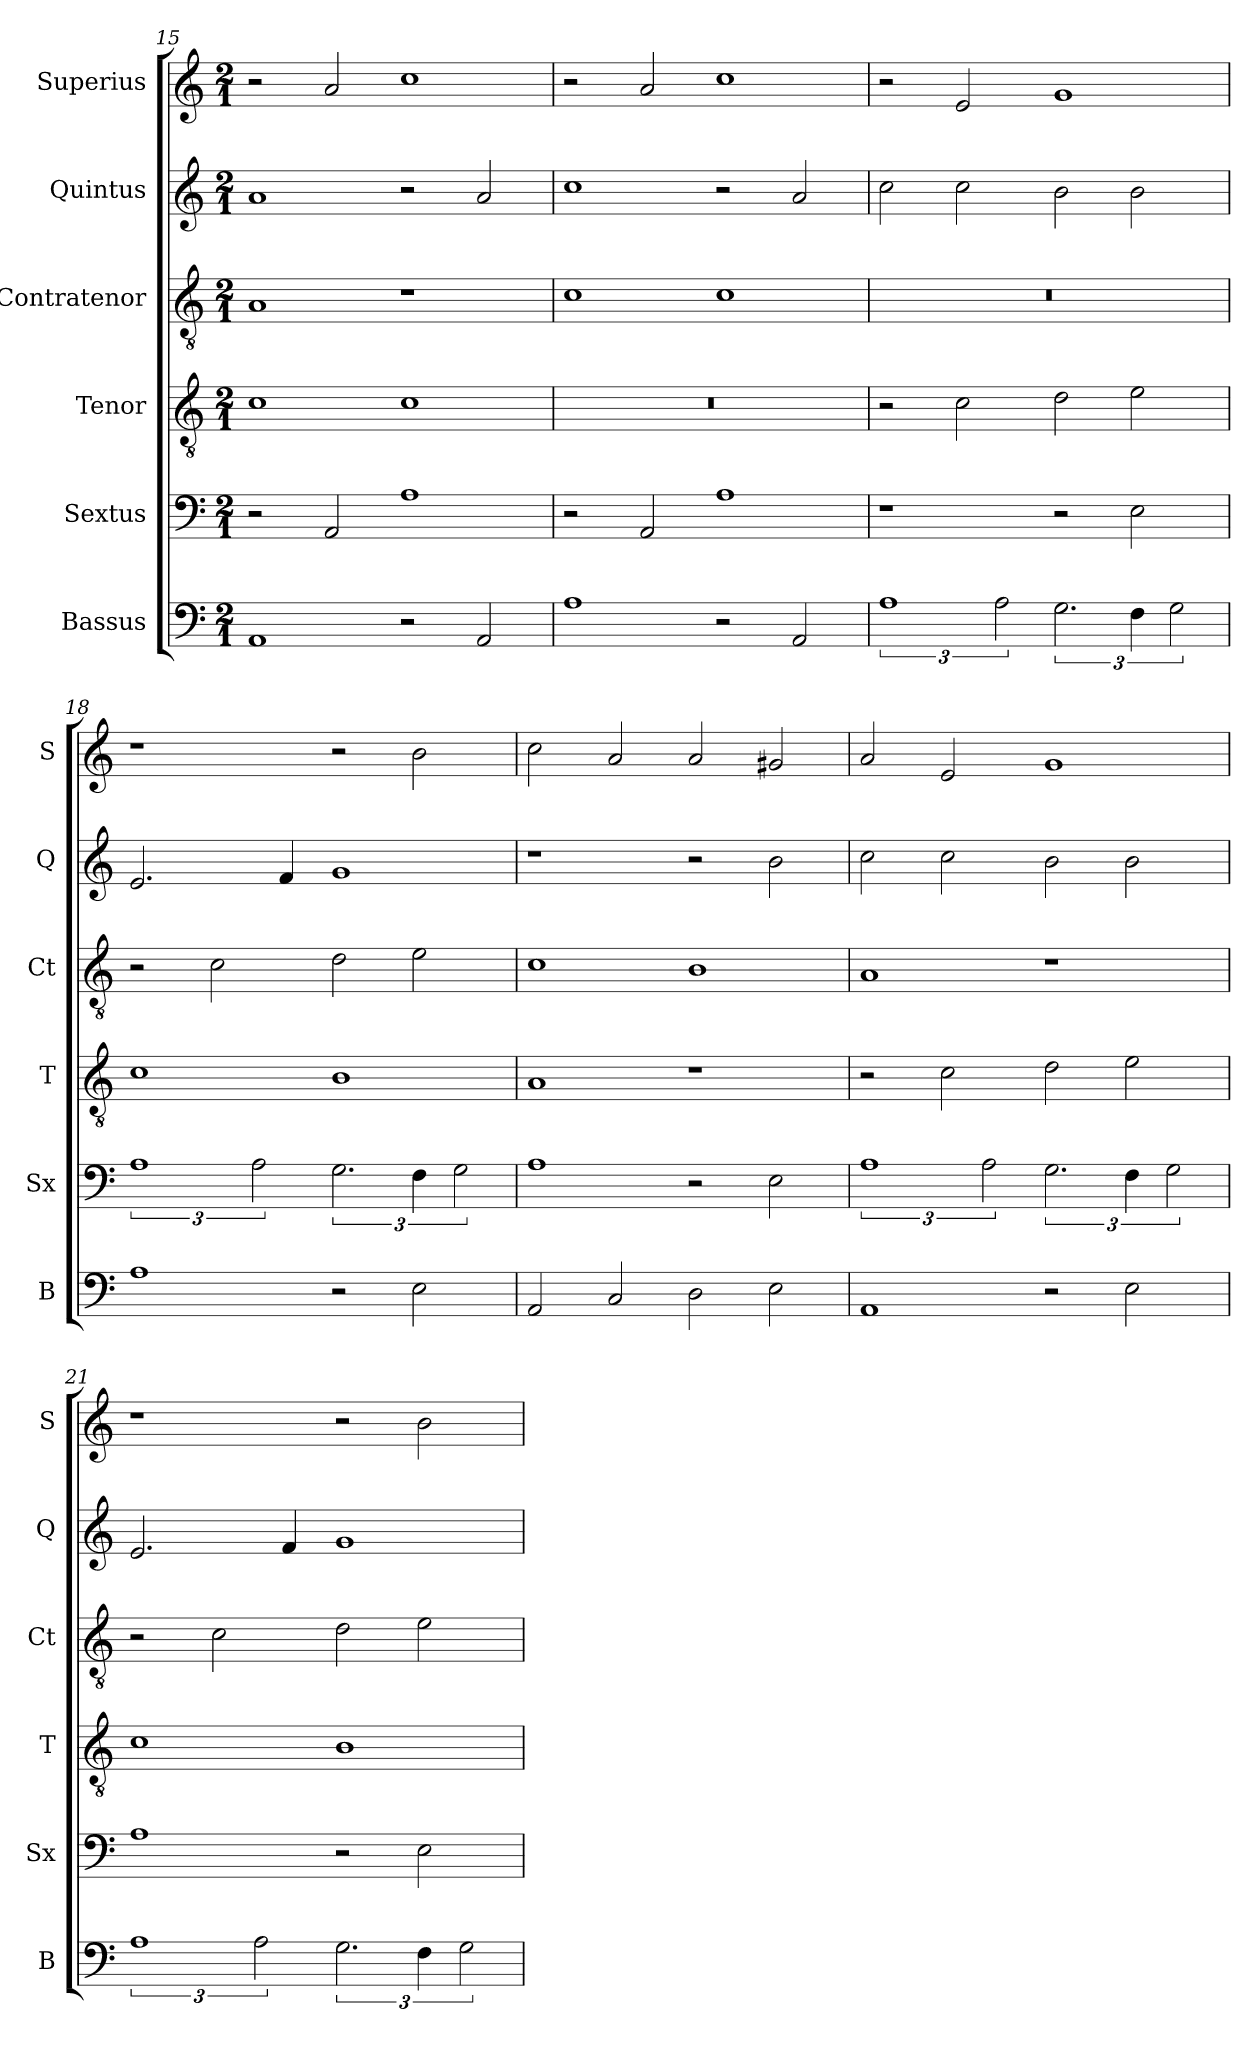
**kern	**kern	**kern	**kern	**kern	**kern
*part6	*part5	*part4	*part3	*part2	*part1
*staff6	*staff5	*staff4	*staff3	*staff2	*staff1
*I"Bassus	*I"Sextus	*I"Tenor	*I"Contratenor	*I"Quintus	*I"Superius
*I'B	*I'Sx	*I'T	*I'Ct	*I'Q	*I'S
*clefF4	*clefF4	*clefGv2	*clefGv2	*clefG2	*clefG2
*k[]	*k[]	*k[]	*k[]	*k[]	*k[]
*M2/1	*M2/1	*M2/1	*M2/1	*M2/1	*M2/1
=15	=15	=15	=15	=15	=15
1AA	2r	1c	1A	1a	2r
.	2AA/	.	.	.	2a/
2r	1A	1c	1r	2r	1cc
2AA/	.	.	.	2a/	.
=16	=16	=16	=16	=16	=16
1A	2r	0r	1c	1cc	2r
.	2AA/	.	.	.	2a/
2r	1A	.	1c	2r	1cc
2AA/	.	.	.	2a/	.
=17	=17	=17	=17	=17	=17
3%2A	1r	2r	0r	2cc\	2r
.	.	2c\	.	2cc\	2e/
3A\	.	.	.	.	.
3.G\	2r	2d\	.	2b\	1g
6F\	2E\	2e\	.	2b\	.
3G\	.	.	.	.	.
=18	=18	=18	=18	=18	=18
1A	3%2A	1c	2r	2.e/	1r
.	.	.	2c\	.	.
.	3A\	.	.	.	.
.	.	.	.	4f/	.
2r	3.G\	1B	2d\	1g	2r
2E\	6F\	.	2e\	.	2b\
.	3G\	.	.	.	.
=19	=19	=19	=19	=19	=19
2AA/	1A	1A	1c	1r	2cc\
2C/	.	.	.	.	2a/
2D\	2r	1r	1B	2r	2a/
2E\	2E\	.	.	2b\	2g#X/
=20	=20	=20	=20	=20	=20
1AA	3%2A	2r	1A	2cc\	2a/
.	.	2c\	.	2cc\	2e/
.	3A\	.	.	.	.
2r	3.G\	2d\	1r	2b\	1g
2E\	6F\	2e\	.	2b\	.
.	3G\	.	.	.	.
=21	=21	=21	=21	=21	=21
3%2A	1A	1c	2r	2.e/	1r
.	.	.	2c\	.	.
3A\	.	.	.	.	.
.	.	.	.	4f/	.
3.G\	2r	1B	2d\	1g	2r
6F\	2E\	.	2e\	.	2b\
3G\	.	.	.	.	.
=	=	=	=	=	=
*-	*-	*-	*-	*-	*-
